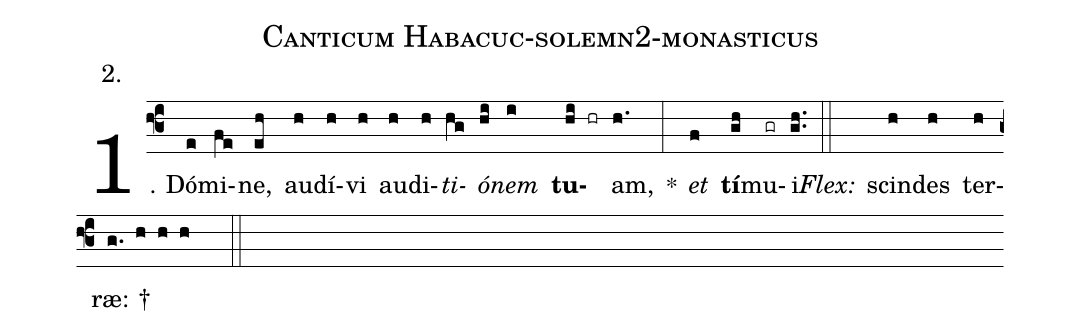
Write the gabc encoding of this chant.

name: Canticum Habacuc-solemn2-monasticus;
annotation: 2.;
%%
(f3)1. Dó(e)mi(fe)ne,(eh) au(h)dí(h)vi(h) au(h)di(h)<i>ti</i>(hg)<i>ó</i>(hi)<i>nem</i>(i) <b>tu</b>(hi hr)am,(h.) *(:) <i>et</i>(f) <b>tí</b>(gh)mu(gr)i.(gh..) (::)
<i>Flex:</i>()  scin(h)des(h) ter(h)ræ: †(g. h h h  ::)
